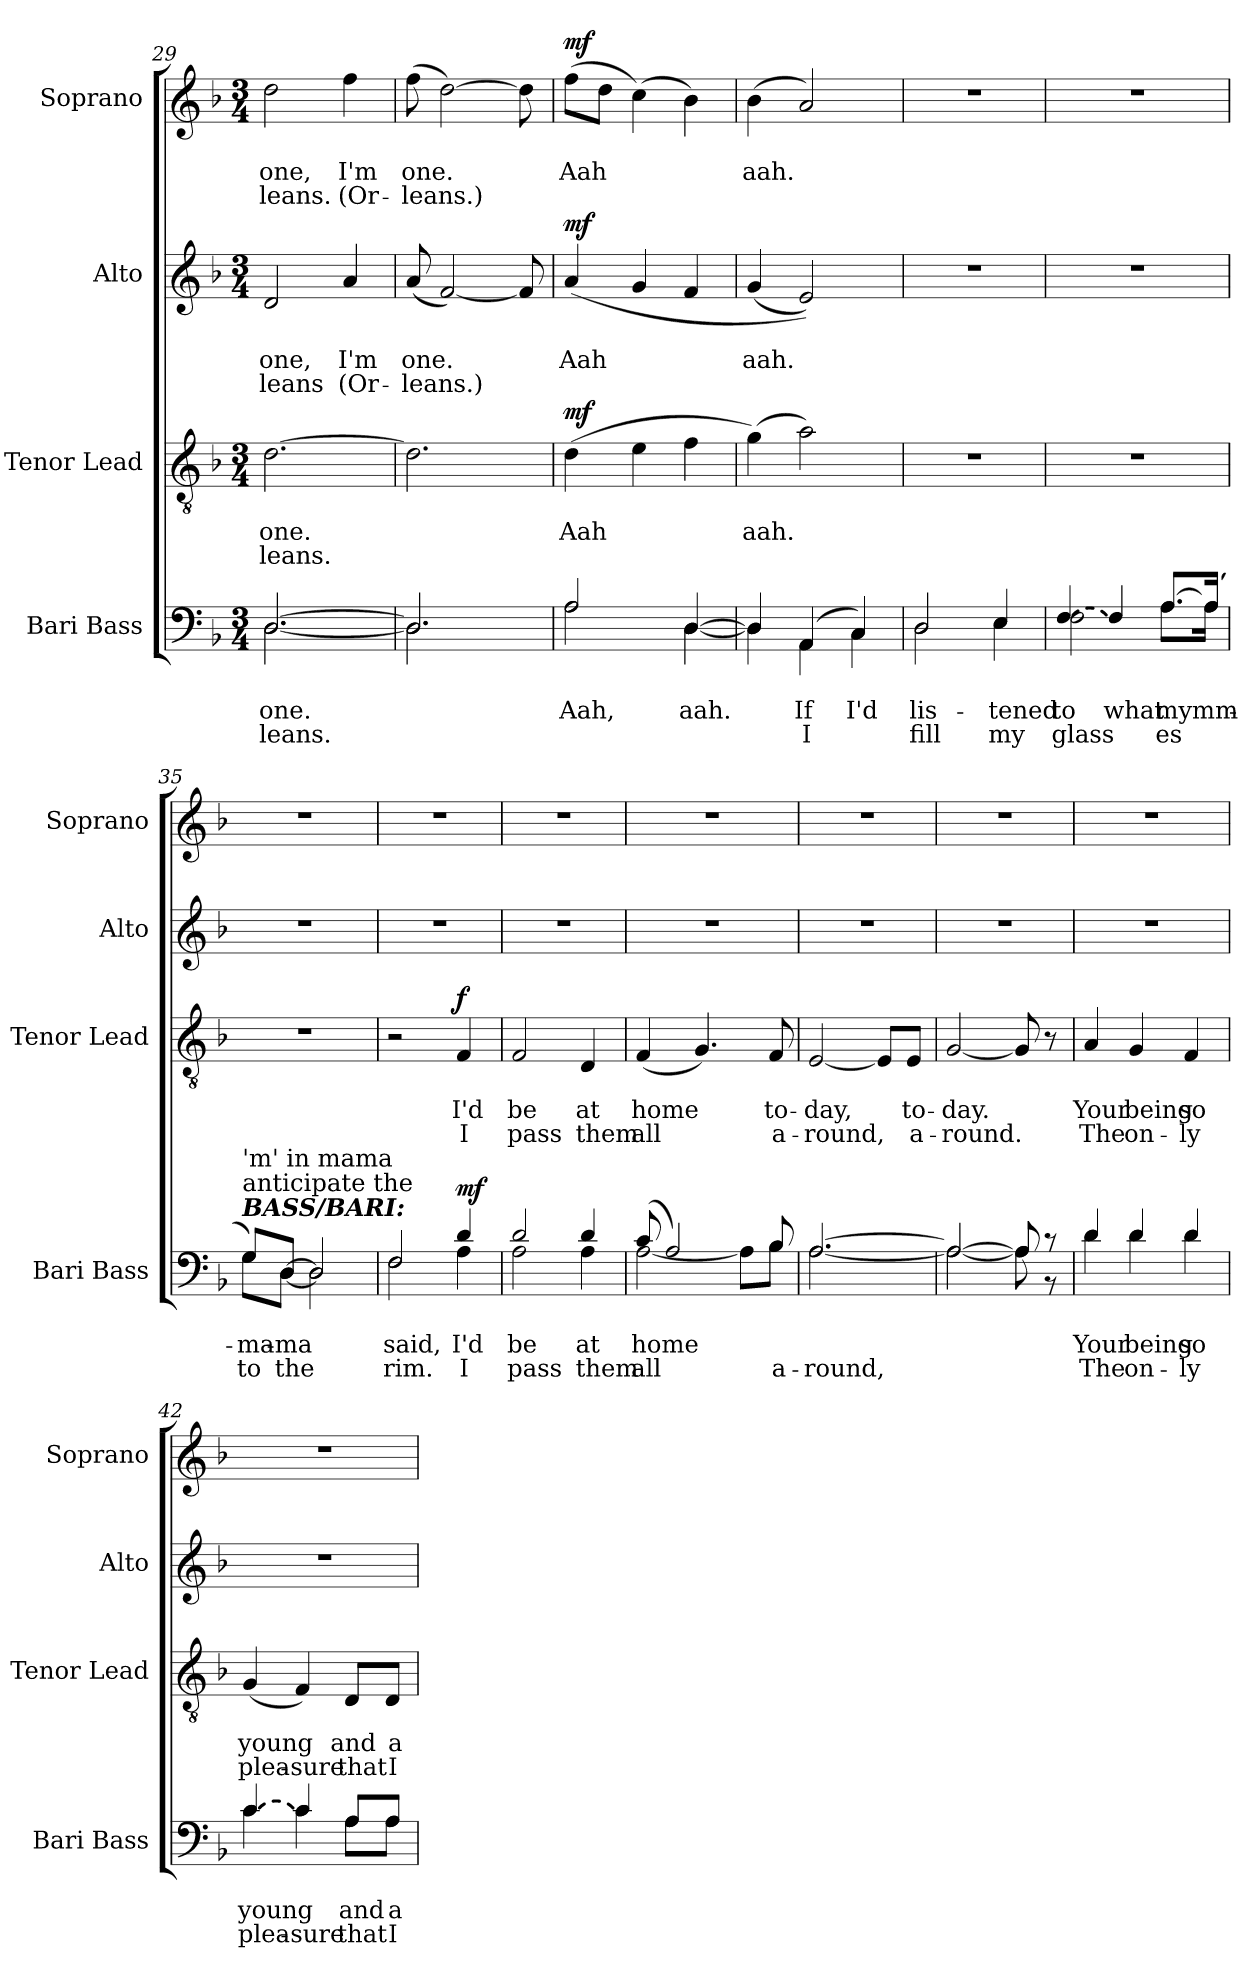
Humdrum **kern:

**kern	**text	**text	**text	**dynam	**kern	**text	**text	**text	**dynam	**kern	**text	**text	**text	**dynam	**kern	**text	**text	**text	**dynam
*part4	*part4	*part4	*part4	*part4	*part3	*part3	*part3	*part3	*part3	*part2	*part2	*part2	*part2	*part2	*part1	*part1	*part1	*part1	*part1
*staff4	*staff4	*staff4	*staff4	*staff4	*staff3	*staff3	*staff3	*staff3	*staff3	*staff2	*staff2	*staff2	*staff2	*staff2	*staff1	*staff1	*staff1	*staff1	*staff1
*I"Bari Bass	*	*	*	*	*I"Tenor Lead	*	*	*	*	*I"Alto	*	*	*	*	*I"Soprano	*	*	*	*
*I'Bari Bass	*	*	*	*	*I'Tenor  Lead	*	*	*	*	*I'Alto	*	*	*	*	*I'Soprano	*	*	*	*
*clefF4	*	*	*	*	*clefGv2	*	*	*	*	*clefG2	*	*	*	*	*clefG2	*	*	*	*
*k[b-]	*	*	*	*	*k[b-]	*	*	*	*	*k[b-]	*	*	*	*	*k[b-]	*	*	*	*
*M3/4	*	*	*	*	*M3/4	*	*	*	*	*M3/4	*	*	*	*	*M3/4	*	*	*	*
=29	=29	=29	=29	=29	=29	=29	=29	=29	=29	=29	=29	=29	=29	=29	=29	=29	=29	=29	=29
*^	*	*	*	*	*	*	*	*	*	*	*	*	*	*	*	*	*	*	*
[2.D/	[2.D\	.	one.	-leans.	.	[2.d\	.	one.	-leans.	.	2d/	.	one,	-leans	.	2dd\	.	one,	-leans.	.
.	.	.	.	.	.	.	.	.	.	.	4a/	.	I'm	(Or-	.	4ff\	.	I'm	(Or-	.
=30	=30	=30	=30	=30	=30	=30	=30	=30	=30	=30	=30	=30	=30	=30	=30	=30	=30	=30	=30	=30
2.D/]	2.D\]	.	.	.	.	2.d\]	.	.	.	.	(8a/	.	one.	-leans.)	.	(8ff\	.	one.	-leans.)	.
.	.	.	.	.	.	.	.	.	.	.	[2f/)	.	.	.	.	[2dd\)	.	.	.	.
.	.	.	.	.	.	.	.	.	.	.	8f/]	.	.	.	.	8dd\]	.	.	.	.
=31	=31	=31	=31	=31	=31	=31	=31	=31	=31	=31	=31	=31	=31	=31	=31	=31	=31	=31	=31	=31
!	!	!	!	!	!LO:DY:a	!	!	!	!	!	!	!	!	!	!	!	!	!	!	!
!	!	!	!	!	!LO:DY:n=1:a	!	!	!	!	!LO:DY:a	!	!	!	!	!LO:DY:a	!	!	!	!	!LO:DY:a
2A/	2A\	.	Aah,	.	mf mf	(4d\	.	Aah	.	mf	(4a/	.	Aah	.	mf	(8ff\L	.	Aah	.	mf
.	.	.	.	.	.	.	.	.	.	.	.	.	.	.	.	8dd\J	.	.	.	.
.	.	.	.	.	.	4e\	.	.	.	.	4g/	.	.	.	.	(4cc\)	.	.	.	.
[4D/	[4D\	.	aah.	.	.	4f\	.	.	.	.	4f/	.	.	.	.	4b-\)	.	.	.	.
=32	=32	=32	=32	=32	=32	=32	=32	=32	=32	=32	=32	=32	=32	=32	=32	=32	=32	=32	=32	=32
4D/]	4D\]	.	.	.	.	(4g\)	.	aah.	.	.	(4g/	.	aah.	.	.	(4b-\	.	aah.	.	.
(4AA/	4AA\	.	If	I	.	2a\)	.	.	.	.	2e/))	.	.	.	.	2a/)	.	.	.	.
4C/)	4C\	.	I'd	.	.	.	.	.	.	.	.	.	.	.	.	.	.	.	.	.
=33	=33	=33	=33	=33	=33	=33	=33	=33	=33	=33	=33	=33	=33	=33	=33	=33	=33	=33	=33	=33
2D/	2D\	.	lis-	fill	.	2.r	.	.	.	.	2.r	.	.	.	.	2.r	.	.	.	.
4E/	4E\	.	-tened	my	.	.	.	.	.	.	.	.	.	.	.	.	.	.	.	.
!!LO:LB:g=z
=34	=34	=34	=34	=34	=34	=34	=34	=34	=34	=34	=34	=34	=34	=34	=34	=34	=34	=34	=34	=34
!LO:T:dash	!	!	!	!	!	!	!	!	!	!	!	!	!	!	!	!	!	!	!	!
[4F/	2F\	.	to	glass	.	2.r	.	.	.	.	2.r	.	.	.	.	2.r	.	.	.	.
4F/]	.	.	what	.	.	.	.	.	.	.	.	.	.	.	.	.	.	.	.	.
[8.A/L	8.A\L	.	my	es	.	.	.	.	.	.	.	.	.	.	.	.	.	.	.	.
(16A/Jk]	16A\Jk	.	mm-	.	.	.	.	.	.	.	.	.	.	.	.	.	.	.	.	.
=35	=35	=35	=35	=35	=35	=35	=35	=35	=35	=35	=35	=35	=35	=35	=35	=35	=35	=35	=35	=35
!LO:TX:a:Bi:t=BASS/BARI&colon;	!	!	!	!	!	!	!	!	!	!	!	!	!	!	!	!	!	!	!	!
!LO:TX:a:t=anticipate the	!	!	!	!	!	!	!	!	!	!	!	!	!	!	!	!	!	!	!	!
!LO:TX:a:t='m' in mama	!	!	!	!	!	!	!	!	!	!	!	!	!	!	!	!	!	!	!	!
8G/L)	8G\L	.	-ma-	to	.	2.r	.	.	.	.	2.r	.	.	.	.	2.r	.	.	.	.
[8D/J	[8D\J	.	-ma	the	.	.	.	.	.	.	.	.	.	.	.	.	.	.	.	.
2D/]	2D\]	.	.	.	.	.	.	.	.	.	.	.	.	.	.	.	.	.	.	.
=36	=36	=36	=36	=36	=36	=36	=36	=36	=36	=36	=36	=36	=36	=36	=36	=36	=36	=36	=36	=36
2F/	2F\	.	said,	rim.	.	2r	.	.	.	.	2.r	.	.	.	.	2.r	.	.	.	.
!	!	!	!	!	!LO:DY:a	!	!	!	!	!LO:DY:a	!	!	!	!	!	!	!	!	!	!
4d/	4A\	.	I'd	I	mf	4F/	.	I'd	I	f	.	.	.	.	.	.	.	.	.	.
=37	=37	=37	=37	=37	=37	=37	=37	=37	=37	=37	=37	=37	=37	=37	=37	=37	=37	=37	=37	=37
2d/	2A\	.	be	pass	.	2F/	.	be	pass	.	2.r	.	.	.	.	2.r	.	.	.	.
4d/	4A\	.	at	them	.	4D/	.	at	them	.	.	.	.	.	.	.	.	.	.	.
=38	=38	=38	=38	=38	=38	=38	=38	=38	=38	=38	=38	=38	=38	=38	=38	=38	=38	=38	=38	=38
(8c/	[2A\	.	home	all	.	(4F/	.	home	all	.	2.r	.	.	.	.	2.r	.	.	.	.
2A/)	.	.	.	.	.	.	.	.	.	.	.	.	.	.	.	.	.	.	.	.
.	.	.	.	.	.	4.G/)	.	.	.	.	.	.	.	.	.	.	.	.	.	.
.	8A\L]	.	.	.	.	.	.	.	.	.	.	.	.	.	.	.	.	.	.	.
8B-/	8B-\J	.	.	a-	.	8F/	.	to-	a-	.	.	.	.	.	.	.	.	.	.	.
=39	=39	=39	=39	=39	=39	=39	=39	=39	=39	=39	=39	=39	=39	=39	=39	=39	=39	=39	=39	=39
[2.A/	[2.A\	.	.	-round,	.	[2E/	.	-day,	-round,	.	2.r	.	.	.	.	2.r	.	.	.	.
.	.	.	.	.	.	8E/L]	.	.	.	.	.	.	.	.	.	.	.	.	.	.
.	.	.	.	.	.	8E/J	.	to-	a-	.	.	.	.	.	.	.	.	.	.	.
=40	=40	=40	=40	=40	=40	=40	=40	=40	=40	=40	=40	=40	=40	=40	=40	=40	=40	=40	=40	=40
2A/_	2A\_	.	.	.	.	[2G/	.	-day.	-round.	.	2.r	.	.	.	.	2.r	.	.	.	.
8A/]	8A\]	.	.	.	.	8G/]	.	.	.	.	.	.	.	.	.	.	.	.	.	.
8r	8r	.	.	.	.	8r	.	.	.	.	.	.	.	.	.	.	.	.	.	.
=41	=41	=41	=41	=41	=41	=41	=41	=41	=41	=41	=41	=41	=41	=41	=41	=41	=41	=41	=41	=41
4d/	4d\	.	Your	The	.	4A/	.	Your	The	.	2.r	.	.	.	.	2.r	.	.	.	.
4d/	4d\	.	being	on-	.	4G/	.	being	on-	.	.	.	.	.	.	.	.	.	.	.
4d/	4d\	.	so	-ly	.	4F/	.	so	-ly	.	.	.	.	.	.	.	.	.	.	.
!!LO:PB:g=z
=42	=42	=42	=42	=42	=42	=42	=42	=42	=42	=42	=42	=42	=42	=42	=42	=42	=42	=42	=42	=42
!LO:T:dash	!	!	!	!	!	!	!	!	!	!	!	!	!	!	!	!	!	!	!	!
[4c/	4c\	.	young	plea-	.	(4G/	.	young	plea-	.	2.r	.	.	.	.	2.r	.	.	.	.
4c/]	4c\	.	.	-sure	.	4F/)	.	.	-sure	.	.	.	.	.	.	.	.	.	.	.
8A/L	8A\L	.	and	that	.	8D/L	.	and	that	.	.	.	.	.	.	.	.	.	.	.
8A/J	8A\J	.	a	I	.	8D/J	.	a	I	.	.	.	.	.	.	.	.	.	.	.
*v	*v	*	*	*	*	*	*	*	*	*	*	*	*	*	*	*	*	*	*	*
=	=	=	=	=	=	=	=	=	=	=	=	=	=	=	=	=	=	=	=
*-	*-	*-	*-	*-	*-	*-	*-	*-	*-	*-	*-	*-	*-	*-	*-	*-	*-	*-	*-
